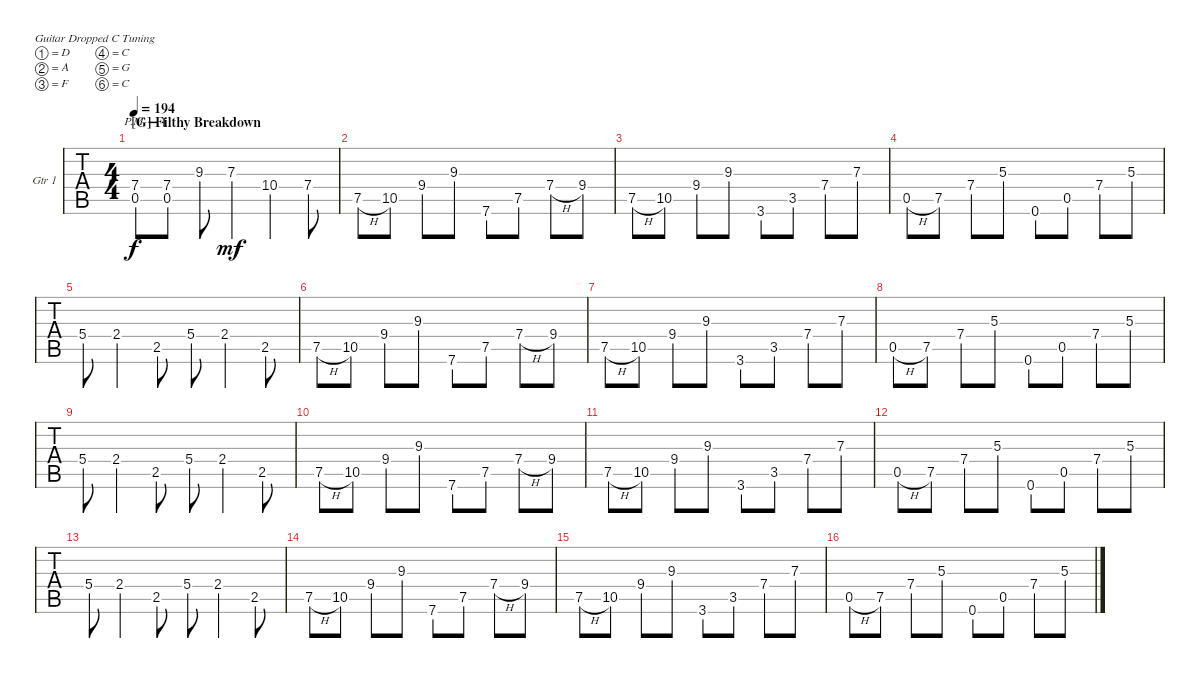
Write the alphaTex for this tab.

\bracketExtendMode groupsimilarinstruments
\firstSystemTrackNameOrientation horizontal
\otherSystemsTrackNameOrientation horizontal
\track ("Gtr 1" "Gtr 1") {instrument acousticguitarsteel}
\staff {tabs}
\tuning (D4 A3 F3 C3 G2 C2)
\ts (4 4)
\section ("G" "Filthy Breakdown")
\tempo 194
\clef g2
\ks c
(0.5{pm} 7.4{pm}).8{dy f} (7.4{pm} 0.5{pm}).8 9.3.8 7.3.4{dy mf} 10.4.4 7.4.8 |
7.5{h}.8 10.5.8 9.4.8 9.3.8 7.6.8 7.5.8 7.4{h}.8 9.4.8 |
7.5{h}.8 10.5.8 9.4.8 9.3.8 3.6.8 3.5.8 7.4.8 7.3.8 |
0.5{h}.8 7.5.8 7.4.8 5.3.8 0.6.8 0.5.8 7.4.8 5.3.8 |
5.4.8 2.4.4 2.5.8 5.4.8 2.4.4 2.5.8 |
7.5{h}.8 10.5.8 9.4.8 9.3.8 7.6.8 7.5.8 7.4{h}.8 9.4.8 |
7.5{h}.8 10.5.8 9.4.8 9.3.8 3.6.8 3.5.8 7.4.8 7.3.8 |
0.5{h}.8 7.5.8 7.4.8 5.3.8 0.6.8 0.5.8 7.4.8 5.3.8 |
5.4.8 2.4.4 2.5.8 5.4.8 2.4.4 2.5.8 |
7.5{h}.8 10.5.8 9.4.8 9.3.8 7.6.8 7.5.8 7.4{h}.8 9.4.8 |
7.5{h}.8 10.5.8 9.4.8 9.3.8 3.6.8 3.5.8 7.4.8 7.3.8 |
0.5{h}.8 7.5.8 7.4.8 5.3.8 0.6.8 0.5.8 7.4.8 5.3.8 |
5.4.8 2.4.4 2.5.8 5.4.8 2.4.4 2.5.8 |
7.5{h}.8 10.5.8 9.4.8 9.3.8 7.6.8 7.5.8 7.4{h}.8 9.4.8 |
7.5{h}.8 10.5.8 9.4.8 9.3.8 3.6.8 3.5.8 7.4.8 7.3.8 |
0.5{h}.8 7.5.8 7.4.8 5.3.8 0.6.8 0.5.8 7.4.8 5.3.8
